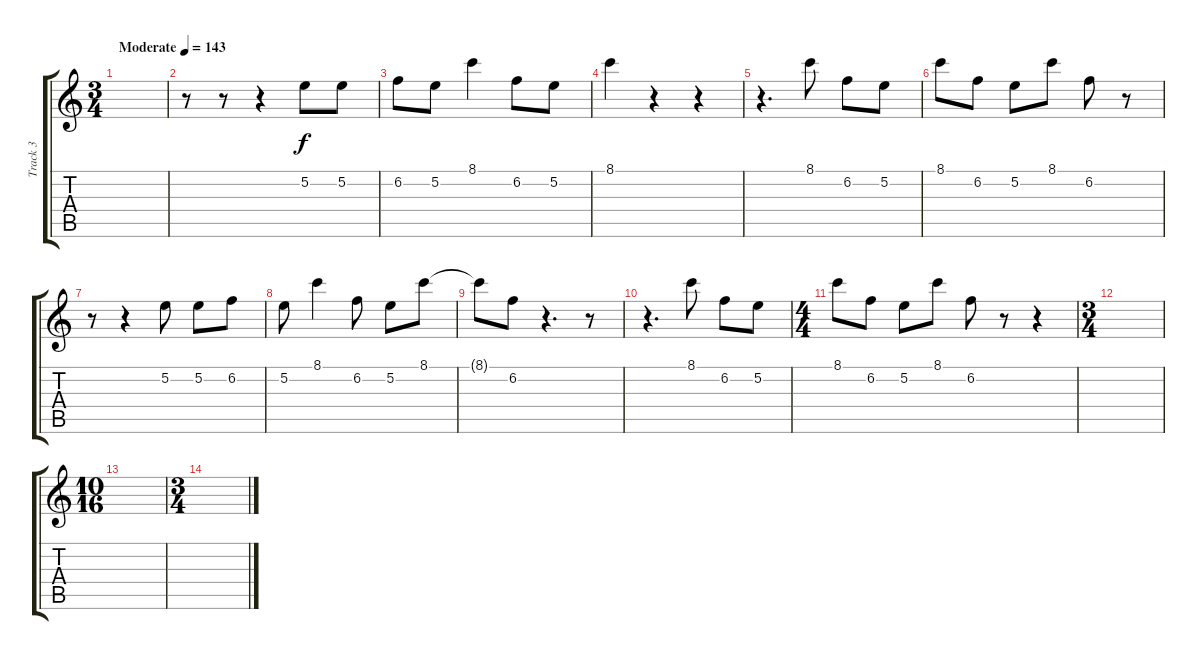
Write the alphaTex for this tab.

\track ("Track 3" "Track 3") {instrument overdrivenguitar}
\staff {score tabs}
\tuning (E4 B3 G3 D3 A2 D2) {hide}
\ts (3 4)
\tempo (143 "Moderate")
\clef g2
\ks c
|
r.8 r.8 r.4 5.2.8 5.2.8 |
6.2.8 5.2.8 8.1.4 6.2.8 5.2.8 |
8.1.4 r.4 r.4 |
r.4{d} 8.1.8 6.2.8 5.2.8 |
8.1.8 6.2.8 5.2.8 8.1.8 6.2.8 r.8 |
r.8 r.4 5.2.8 5.2.8 6.2.8 |
5.2.8 8.1.4 6.2.8 5.2.8 8.1.8 |
8.1{t}.8 6.2.8 r.4{d} r.8 |
r.4{d} 8.1.8 6.2.8 5.2.8 |
\ts (4 4)
8.1.8 6.2.8 5.2.8 8.1.8 6.2.8 r.8 r.4 |
\ts (3 4)
|
\ts (10 16)
|
\ts (3 4)
